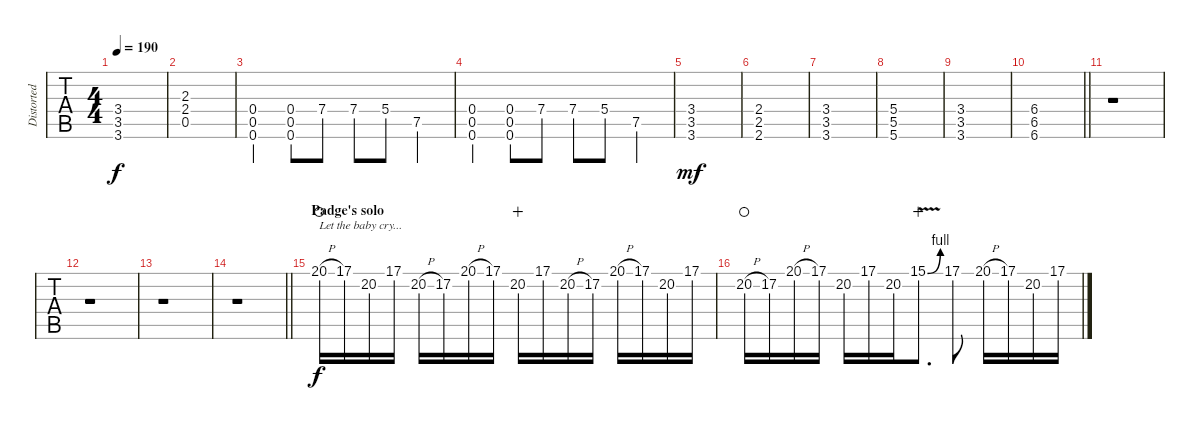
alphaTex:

\track ("Distorted 1 [Padge]" "Distorted ") {instrument overdrivenguitar}
\staff {tabs}
\tuning (D4 A3 F3 C3 G2 C2) {hide}
\ts (4 4)
\tempo 190
\clef g2
\ks c
(3.4 3.5 3.6).1{dy f} |
(2.3 2.4 0.5).1 |
(0.4 0.5 0.6).4 (0.4 0.5 0.6).8 7.4.8 7.4.8 5.4.8 7.5.4 |
(0.4 0.5 0.6).4 (0.4 0.5 0.6).8 7.4.8 7.4.8 5.4.8 7.5.4 |
(3.4 3.5 3.6).1{dy mf} |
(2.4 2.5 2.6).1 |
(3.4 3.5 3.6).1 |
(5.4 5.5 5.6).1 |
(3.4 3.5 3.6).1 |
\barLineRight lightlight
(6.4 6.5 6.6).1 |
r.1 |
r.1 |
r.1 |
\barLineRight lightlight
r.1 |
\section ("" "Padge's solo")
20.1{h}.16{txt "Let the baby cry..." dy f waho} 17.1.16 20.2.16 17.1.16 20.2{h}.16 17.2.16 20.1{h}.16 17.1.16 20.2.16{wahc} 17.1.16 20.2{h}.16 17.2.16 20.1{h}.16 17.1.16 20.2.16 17.1.16 |
20.2{h}.16{waho} 17.2.16 20.1{h}.16 17.1.16 20.2.16 17.1.16 20.2.16 15.1{be (bend 0 0 60 4) v}.8{d wahc} 17.1.8 20.1{h}.16 17.1.16 20.2.16 17.1.16
